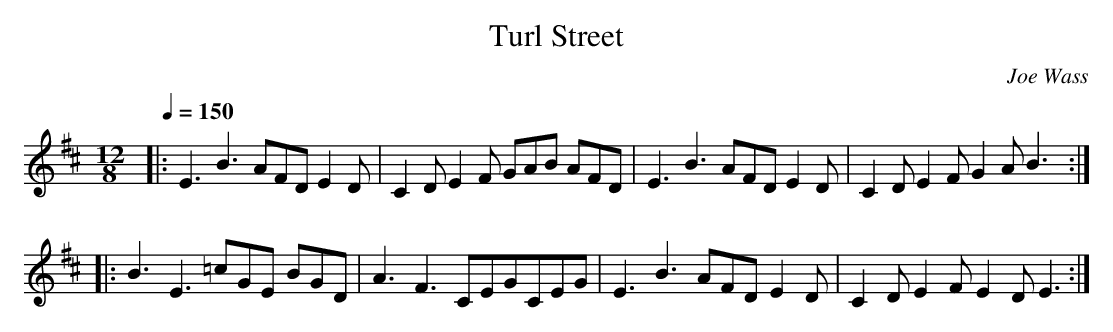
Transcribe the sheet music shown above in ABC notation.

X:1
T:Turl Street
C:Joe Wass
L:1/4
M:12/8
Q:1/4=150
K:E dorian
|: E3/2 B3/2 A/2F/2D/2 E D/2 | C D/2 E F/2 G/2A/2B/2 A/2F/2D/2 | E3/2 B3/2 A/2F/2D/2 E D/2 | C D/2 E F/2 G A/2 B3/2 :|
|: B3/2 E3/2 =c/2G/2E/2 B/2G/2D/2 | A3/2 F3/2 C/2E/2G/2C/2E/2G/2 | E3/2 B3/2 A/2F/2D/2 E D/2 | C D/2 E F/2 E D/2 E3/2 :|
